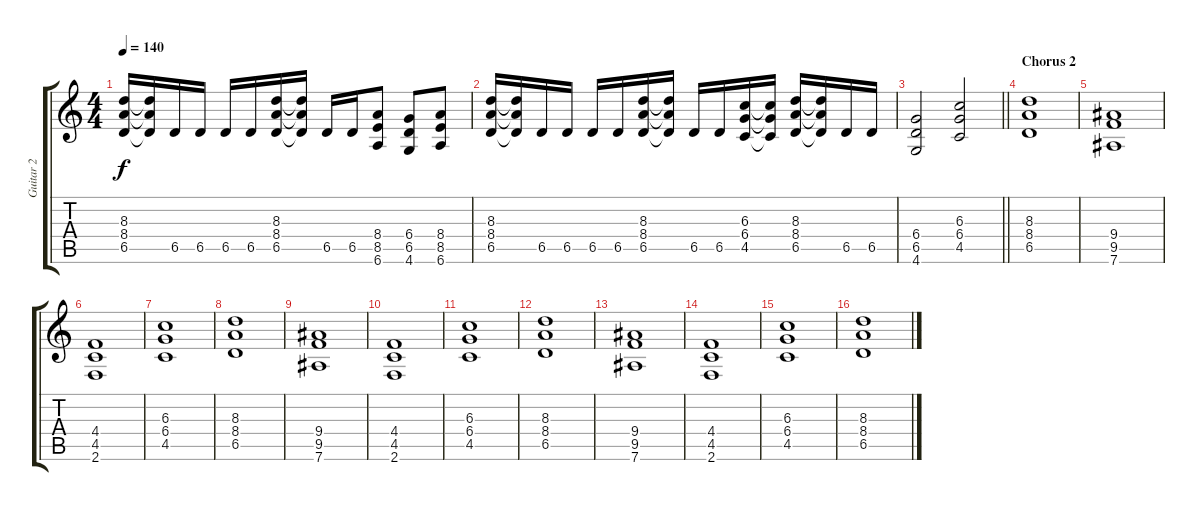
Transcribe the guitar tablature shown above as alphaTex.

\track ("Guitar 2" "Guitar 2") {instrument overdrivenguitar}
\staff {score tabs}
\tuning (Eb4 Bb3 Gb3 Db3 Ab2 Eb2) {hide}
\ts (4 4)
\tempo 140
\clef g2
\ks c
(8.3 8.4 6.5).16{dy f} (8.3{t} 8.4{t} 6.5{t}).16 6.5.16 6.5.16 6.5.16 6.5.16 (8.3 8.4 6.5).16 (8.3{t} 8.4{t} 6.5{t}).16 6.5.16 6.5.16 (8.4 8.5 6.6).8 (6.4 6.5 4.6).8 (8.4 8.5 6.6).8 |
(8.3 8.4 6.5).16 (8.3{t} 8.4{t} 6.5{t}).16 6.5.16 6.5.16 6.5.16 6.5.16 (8.3 8.4 6.5).16 (8.3{t} 8.4{t} 6.5{t}).16 6.5.16 6.5.16 (6.3 6.4 4.5).16 (6.3{t} 6.4{t} 4.5{t}).16 (8.3 8.4 6.5).16 (8.3{t} 8.4{t} 6.5{t}).16 6.5.16 6.5.16 |
\barLineRight lightlight
(6.4 6.5 4.6).2 (6.3 6.4 4.5).2 |
\section ("" "Chorus 2")
(8.3 8.4 6.5).1 |
(9.4 9.5 7.6).1 |
(4.4 4.5 2.6).1 |
(6.3 6.4 4.5).1 |
(8.3 8.4 6.5).1 |
(9.4 9.5 7.6).1 |
(4.4 4.5 2.6).1 |
(6.3 6.4 4.5).1 |
(8.3 8.4 6.5).1 |
(9.4 9.5 7.6).1 |
(4.4 4.5 2.6).1 |
(6.3 6.4 4.5).1 |
(8.3 8.4 6.5).1
